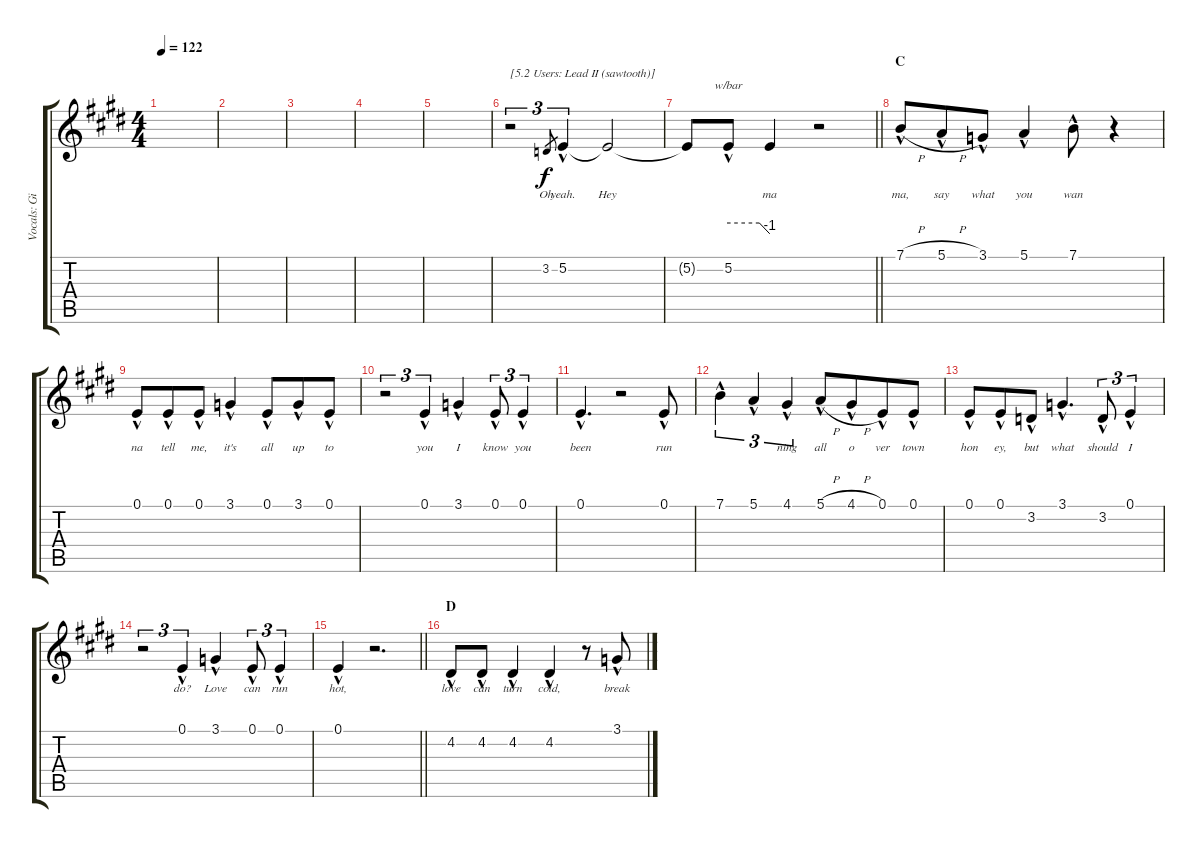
\track ("Vocals: Gil" "Vocals: Gi") {instrument lead2sawtooth}
\staff {score tabs}
\tuning (E4 B3 G3 D3 A2 E2) {hide}
\ts (4 4)
\tempo 122
\clef g2
\ks e
|
|
|
|
|
r.2{tu (3 2) txt "[5.2 Users: Lead II (sawtooth)]"} 3.2.8{lyrics (0 "Oh") lyrics (1 "") lyrics (2 "") lyrics (3 "") lyrics (4 "") gr} 5.2{hac}.4{tu (3 2) lyrics (0 "yeah.") lyrics (1 "") lyrics (2 "") lyrics (3 "") lyrics (4 "")} 5.2{t}.2{lyrics (0 "Hey") lyrics (1 "") lyrics (2 "") lyrics (3 "") lyrics (4 "")} |
\barLineRight lightlight
5.2{t}.8{lyrics (0 "") lyrics (1 "") lyrics (2 "") lyrics (3 "") lyrics (4 "")} 5.2{hac}.8{tbe (custom default 0 0 45 0 60 -4) lyrics (0 "") lyrics (1 "") lyrics (2 "") lyrics (3 "") lyrics (4 "")} 5.2{t}.4{lyrics (0 "ma") lyrics (1 "") lyrics (2 "") lyrics (3 "") lyrics (4 "")} r.2 |
\section ("" "C")
7.1{h hac}.8{lyrics (0 "ma,") lyrics (1 "") lyrics (2 "") lyrics (3 "") lyrics (4 "")} 5.1{h hac}.8{lyrics (0 "say") lyrics (1 "") lyrics (2 "") lyrics (3 "") lyrics (4 "") beam merge} 3.1{hac}.8{lyrics (0 "what") lyrics (1 "") lyrics (2 "") lyrics (3 "") lyrics (4 "")} 5.1{hac}.4{lyrics (0 "you") lyrics (1 "") lyrics (2 "") lyrics (3 "") lyrics (4 "")} 7.1{hac}.8{lyrics (0 "wan") lyrics (1 "") lyrics (2 "") lyrics (3 "") lyrics (4 "")} r.4 |
0.1{hac}.8{lyrics (0 "na") lyrics (1 "") lyrics (2 "") lyrics (3 "") lyrics (4 "")} 0.1{hac}.8{lyrics (0 "tell") lyrics (1 "") lyrics (2 "") lyrics (3 "") lyrics (4 "") beam merge} 0.1{hac}.8{lyrics (0 "me,") lyrics (1 "") lyrics (2 "") lyrics (3 "") lyrics (4 "")} 3.1{hac}.4{lyrics (0 "it's") lyrics (1 "") lyrics (2 "") lyrics (3 "") lyrics (4 "")} 0.1{hac}.8{lyrics (0 "all") lyrics (1 "") lyrics (2 "") lyrics (3 "") lyrics (4 "") beam merge} 3.1{hac}.8{lyrics (0 "up") lyrics (1 "") lyrics (2 "") lyrics (3 "") lyrics (4 "")} 0.1{hac}.8{lyrics (0 "to") lyrics (1 "") lyrics (2 "") lyrics (3 "") lyrics (4 "")} |
r.2{tu (3 2)} 0.1{hac}.4{tu (3 2) lyrics (0 "you") lyrics (1 "") lyrics (2 "") lyrics (3 "") lyrics (4 "")} 3.1{hac}.4{lyrics (0 "I") lyrics (1 "") lyrics (2 "") lyrics (3 "") lyrics (4 "")} 0.1{hac}.8{tu (3 2) lyrics (0 "know") lyrics (1 "") lyrics (2 "") lyrics (3 "") lyrics (4 "")} 0.1{hac}.4{tu (3 2) lyrics (0 "you") lyrics (1 "") lyrics (2 "") lyrics (3 "") lyrics (4 "")} |
0.1{hac}.4{d lyrics (0 "been") lyrics (1 "") lyrics (2 "") lyrics (3 "") lyrics (4 "")} r.2 0.1{hac}.8{lyrics (0 "run") lyrics (1 "") lyrics (2 "") lyrics (3 "") lyrics (4 "")} |
7.1{hac}.4{tu (3 2) lyrics (0 "") lyrics (1 "") lyrics (2 "") lyrics (3 "") lyrics (4 "")} 5.1{hac}.4{tu (3 2) lyrics (0 "") lyrics (1 "") lyrics (2 "") lyrics (3 "") lyrics (4 "")} 4.1{hac}.4{tu (3 2) lyrics (0 "ning") lyrics (1 "") lyrics (2 "") lyrics (3 "") lyrics (4 "")} 5.1{h hac}.8{lyrics (0 "all") lyrics (1 "") lyrics (2 "") lyrics (3 "") lyrics (4 "")} 4.1{h hac}.8{lyrics (0 "o") lyrics (1 "") lyrics (2 "") lyrics (3 "") lyrics (4 "") beam merge} 0.1{hac}.8{lyrics (0 "ver") lyrics (1 "") lyrics (2 "") lyrics (3 "") lyrics (4 "")} 0.1{hac}.8{lyrics (0 "town") lyrics (1 "") lyrics (2 "") lyrics (3 "") lyrics (4 "")} |
0.1{hac}.8{lyrics (0 "hon") lyrics (1 "") lyrics (2 "") lyrics (3 "") lyrics (4 "")} 0.1{hac}.8{lyrics (0 "ey,") lyrics (1 "") lyrics (2 "") lyrics (3 "") lyrics (4 "") beam merge} 3.2{hac}.8{lyrics (0 "but") lyrics (1 "") lyrics (2 "") lyrics (3 "") lyrics (4 "")} 3.1{hac}.4{d lyrics (0 "what") lyrics (1 "") lyrics (2 "") lyrics (3 "") lyrics (4 "")} 3.2{hac}.8{tu (3 2) lyrics (0 "should") lyrics (1 "") lyrics (2 "") lyrics (3 "") lyrics (4 "")} 0.1{hac}.4{tu (3 2) lyrics (0 "I") lyrics (1 "") lyrics (2 "") lyrics (3 "") lyrics (4 "")} |
r.2{tu (3 2)} 0.1{hac}.4{tu (3 2) lyrics (0 "do?") lyrics (1 "") lyrics (2 "") lyrics (3 "") lyrics (4 "")} 3.1{hac}.4{lyrics (0 "Love") lyrics (1 "") lyrics (2 "") lyrics (3 "") lyrics (4 "")} 0.1{hac}.8{tu (3 2) lyrics (0 "can") lyrics (1 "") lyrics (2 "") lyrics (3 "") lyrics (4 "")} 0.1{hac}.4{tu (3 2) lyrics (0 "run") lyrics (1 "") lyrics (2 "") lyrics (3 "") lyrics (4 "")} |
\barLineRight lightlight
0.1{hac}.4{lyrics (0 "hot,") lyrics (1 "") lyrics (2 "") lyrics (3 "") lyrics (4 "")} r.2{d} |
\section ("" "D")
4.2{hac}.8{lyrics (0 "love") lyrics (1 "") lyrics (2 "") lyrics (3 "") lyrics (4 "")} 4.2{hac}.8{lyrics (0 "can") lyrics (1 "") lyrics (2 "") lyrics (3 "") lyrics (4 "")} 4.2{hac}.4{lyrics (0 "turn") lyrics (1 "") lyrics (2 "") lyrics (3 "") lyrics (4 "")} 4.2{hac}.4{lyrics (0 "cold,") lyrics (1 "") lyrics (2 "") lyrics (3 "") lyrics (4 "")} r.8 3.1{hac}.8{lyrics (0 "break") lyrics (1 "") lyrics (2 "") lyrics (3 "") lyrics (4 "")}
